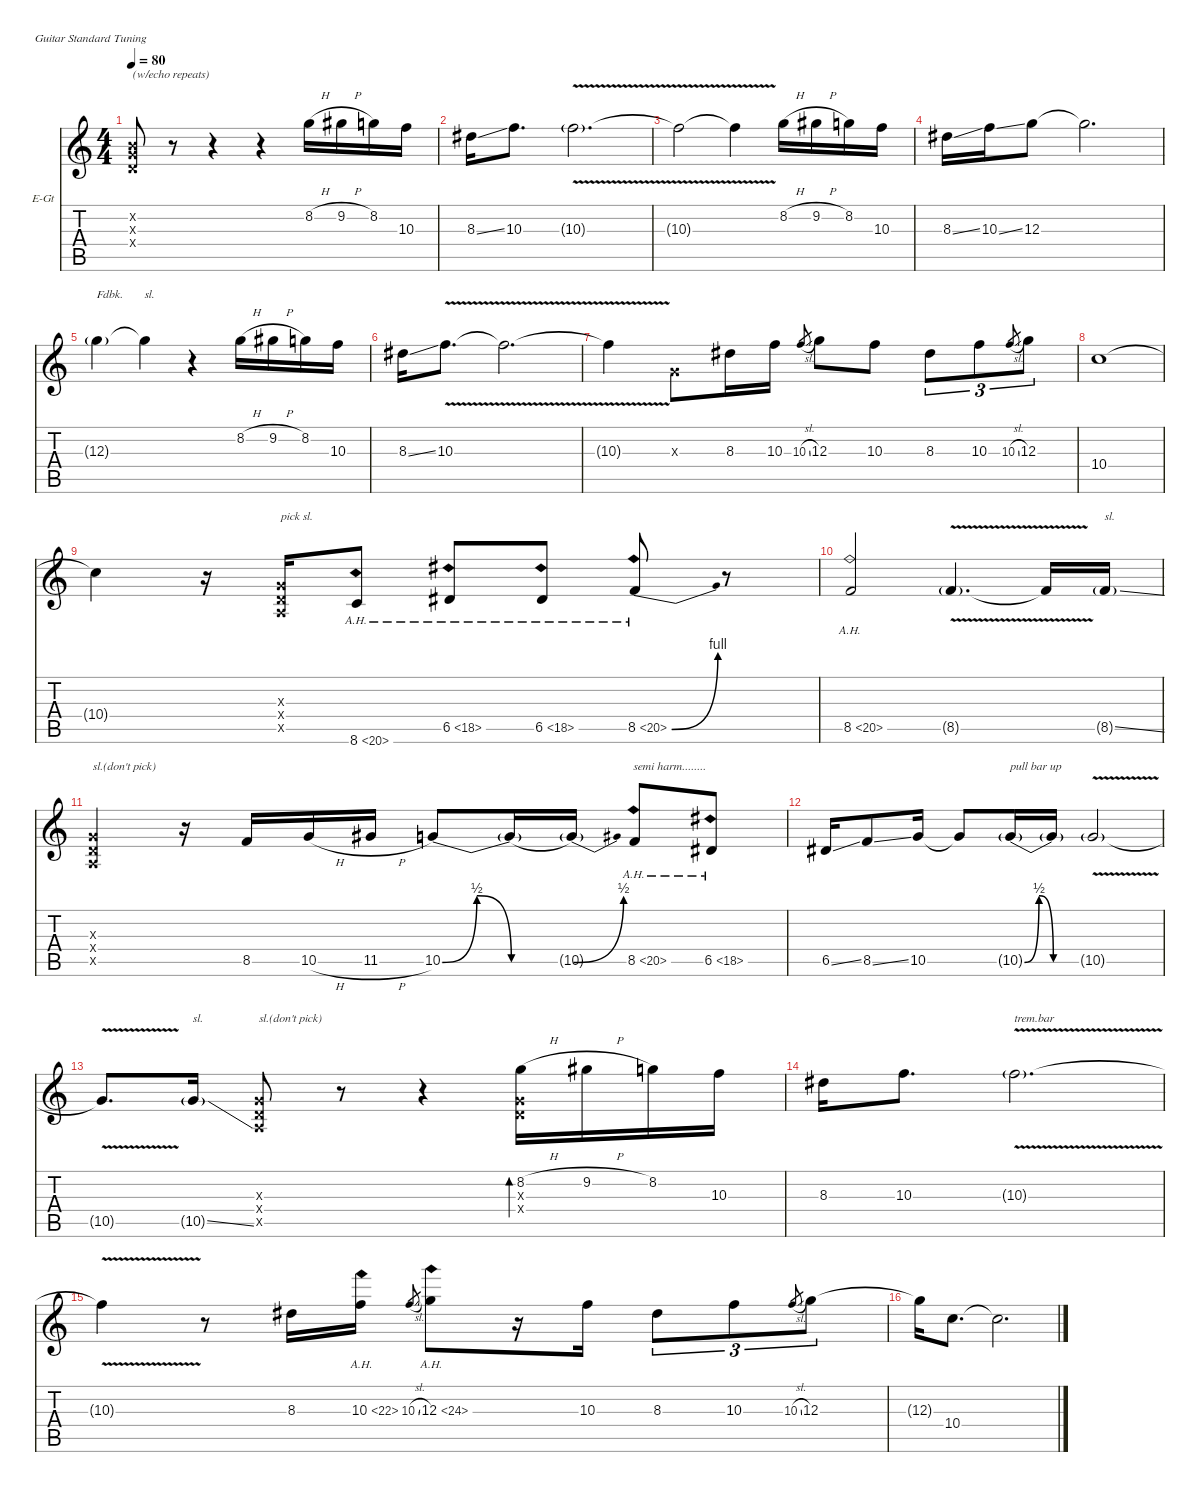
\hideDynamics
\bracketExtendMode nobrackets
\firstSystemTrackNameOrientation horizontal
\otherSystemsTrackNameOrientation horizontal
\track ("solo" "E-Gt") {instrument distortionguitar}
\staff {score tabs}
\tuning (E4 B3 G3 D3 A2 E2)
\ts (4 4)
\tempo 80
\clef g2
\ks c
(0.2{x t} 0.3{x t} 0.4{x t}).8{txt "(w/echo repeats)" dy f instrument distortionguitar} r.8 r.4 r.4 8.2{h}.16 9.2{h acc #}.16 8.2.16 10.3.16 |
8.3{ss acc #}.16 10.3.8{d} 10.3{v g}.2{d} |
10.3{v t}.2 10.3{v t}.4 8.2{h}.16 9.2{h acc #}.16 8.2.16 10.3.16 |
8.3{ss acc #}.16 10.3{ss}.16 12.3.8 12.3{t}.2{d} |
12.3{g}.4{txt "Fdbk."} 12.3{t}.4{txt "sl."} r.4 8.2{h}.16 9.2{h acc #}.16 8.2.16 10.3.16 |
8.3{ss acc #}.16 10.3{v}.8{d} 10.3{v t}.2{d} |
10.3{v t}.4 0.3{x}.8 8.3{acc #}.16 10.3.16 10.3{sl}.8{gr dy mf} 12.3.8{dy f} 10.3.8 8.3{acc #}.8{tu (3 2)} 10.3.8{tu (3 2)} 10.3{sl}.8{gr dy mf} 12.3.8{tu (3 2) dy f} |
10.4.1 |
10.4{t}.4{instrument distortionguitar instrument distortionguitar} r.16 (0.3{x} 0.4{x} 0.5{x}).16{txt "pick sl."} 8.6{ah 12}.8 6.5{ah 12 acc #}.8 6.5{ah 12 acc #}.8 8.5{be (bend 0 0 60 4) ah 12}.8 r.8 |
8.5{ah 12}.2 8.5{v g}.4{d} 8.5{v t}.16 8.5{ss g}.16{txt "sl."} |
(0.3{x} 0.4{x} 0.5{x}).4{txt "sl.(don't pick)" instrument distortionguitar instrument distortionguitar instrument distortionguitar} r.16 8.5.16 10.5{h}.16 11.5{h acc #}.16 10.5{be (bendrelease 0 0 30 2 30 2 60 0)}.8 10.5{be (hold 0 0 60 0) t}.16 10.5{be (bend 0 0 60 2) t}.16 8.5{ah 12}.8{txt "semi harm........"} 6.5{ah 12 acc #}.8 |
6.5{ss acc #}.16 8.5{ss}.8 10.5.16 10.5{t}.8 10.5{be (bendrelease 0 0 30 2 30 2 60 0) g}.16{txt "pull bar up"} 10.5{be (hold 0 0 60 0) t}.16 10.5{v g}.2 |
10.5{v t}.8{d} 10.5{ss g}.16{txt "sl."} (0.3{x} 0.4{x} 0.5{x}).8{txt "sl.(don't pick)"} r.8 r.4 (8.2{h} 0.3{x} 0.4{x}).16{bd 480} 9.2{h acc #}.16 8.2.16 10.3.16 |
8.3{acc #}.16 10.3.8{d} 10.3{v g}.2{d txt "trem.bar"} |
10.3{v t}.4 r.8 8.3{acc #}.16 10.3{ah 12}.16 10.3{sl}.8{gr dy mf} 12.3{ah 12}.8{dy f} r.16 10.3.16 8.3{acc #}.8{tu (3 2)} 10.3.8{tu (3 2)} 10.3{sl}.8{gr dy mf} 12.3.8{tu (3 2) dy f} |
12.3{t}.16 10.4.8{d} 10.4{t}.2{d}
